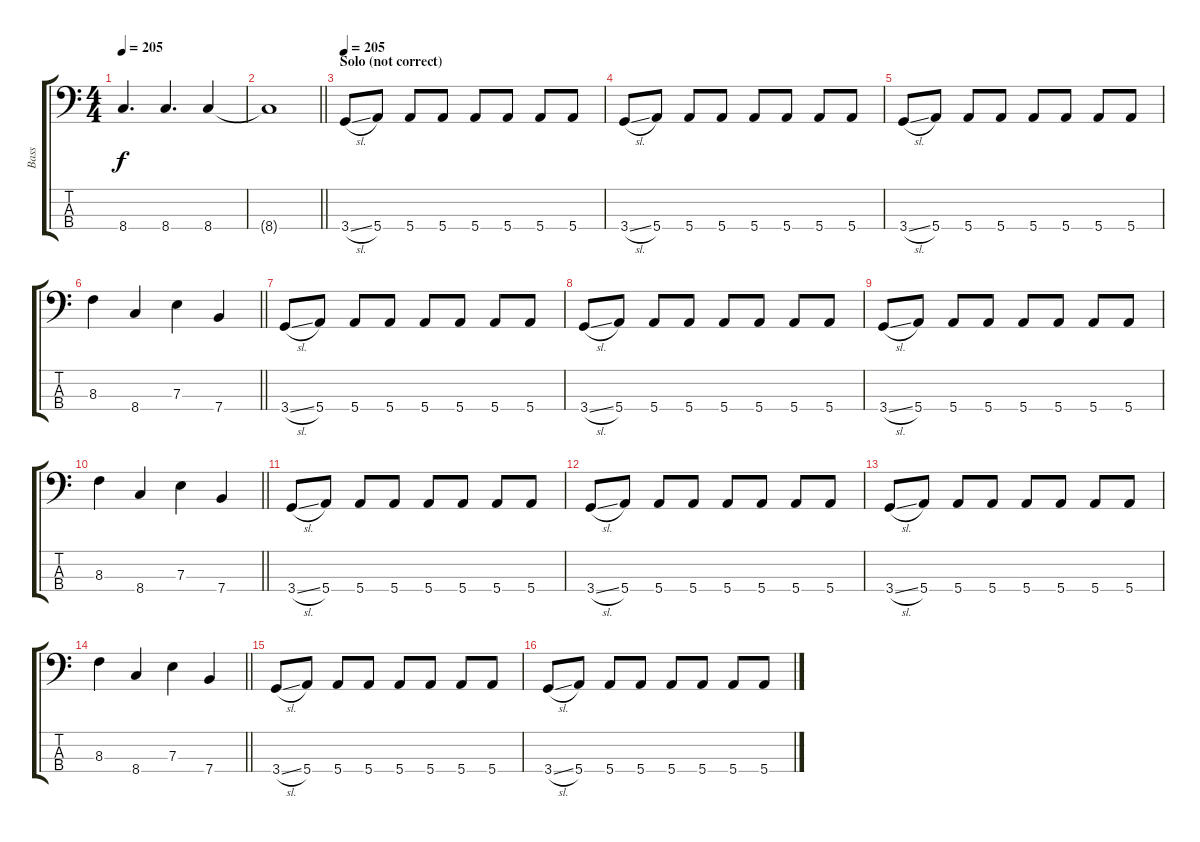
\track ("Bass" "Bass") {instrument electricbassfinger}
\staff {score tabs}
\tuning (G2 D2 A1 E1) {hide}
\ts (4 4)
\tempo 205
\clef f4
\ks c
8.4.4{d dy f} 8.4.4{d} 8.4.4 |
\barLineRight lightlight
8.4{t}.1 |
\section ("" "Solo (not correct)")
\tempo 205
3.4{sl}.8 5.4.8 5.4.8 5.4.8 5.4.8 5.4.8 5.4.8 5.4.8 |
3.4{sl}.8 5.4.8 5.4.8 5.4.8 5.4.8 5.4.8 5.4.8 5.4.8 |
3.4{sl}.8 5.4.8 5.4.8 5.4.8 5.4.8 5.4.8 5.4.8 5.4.8 |
\barLineRight lightlight
8.3.4 8.4.4 7.3.4 7.4.4 |
3.4{sl}.8 5.4.8 5.4.8 5.4.8 5.4.8 5.4.8 5.4.8 5.4.8 |
3.4{sl}.8 5.4.8 5.4.8 5.4.8 5.4.8 5.4.8 5.4.8 5.4.8 |
3.4{sl}.8 5.4.8 5.4.8 5.4.8 5.4.8 5.4.8 5.4.8 5.4.8 |
\barLineRight lightlight
8.3.4 8.4.4 7.3.4 7.4.4 |
3.4{sl}.8 5.4.8 5.4.8 5.4.8 5.4.8 5.4.8 5.4.8 5.4.8 |
3.4{sl}.8 5.4.8 5.4.8 5.4.8 5.4.8 5.4.8 5.4.8 5.4.8 |
3.4{sl}.8 5.4.8 5.4.8 5.4.8 5.4.8 5.4.8 5.4.8 5.4.8 |
\barLineRight lightlight
8.3.4 8.4.4 7.3.4 7.4.4 |
3.4{sl}.8 5.4.8 5.4.8 5.4.8 5.4.8 5.4.8 5.4.8 5.4.8 |
3.4{sl}.8 5.4.8 5.4.8 5.4.8 5.4.8 5.4.8 5.4.8 5.4.8
